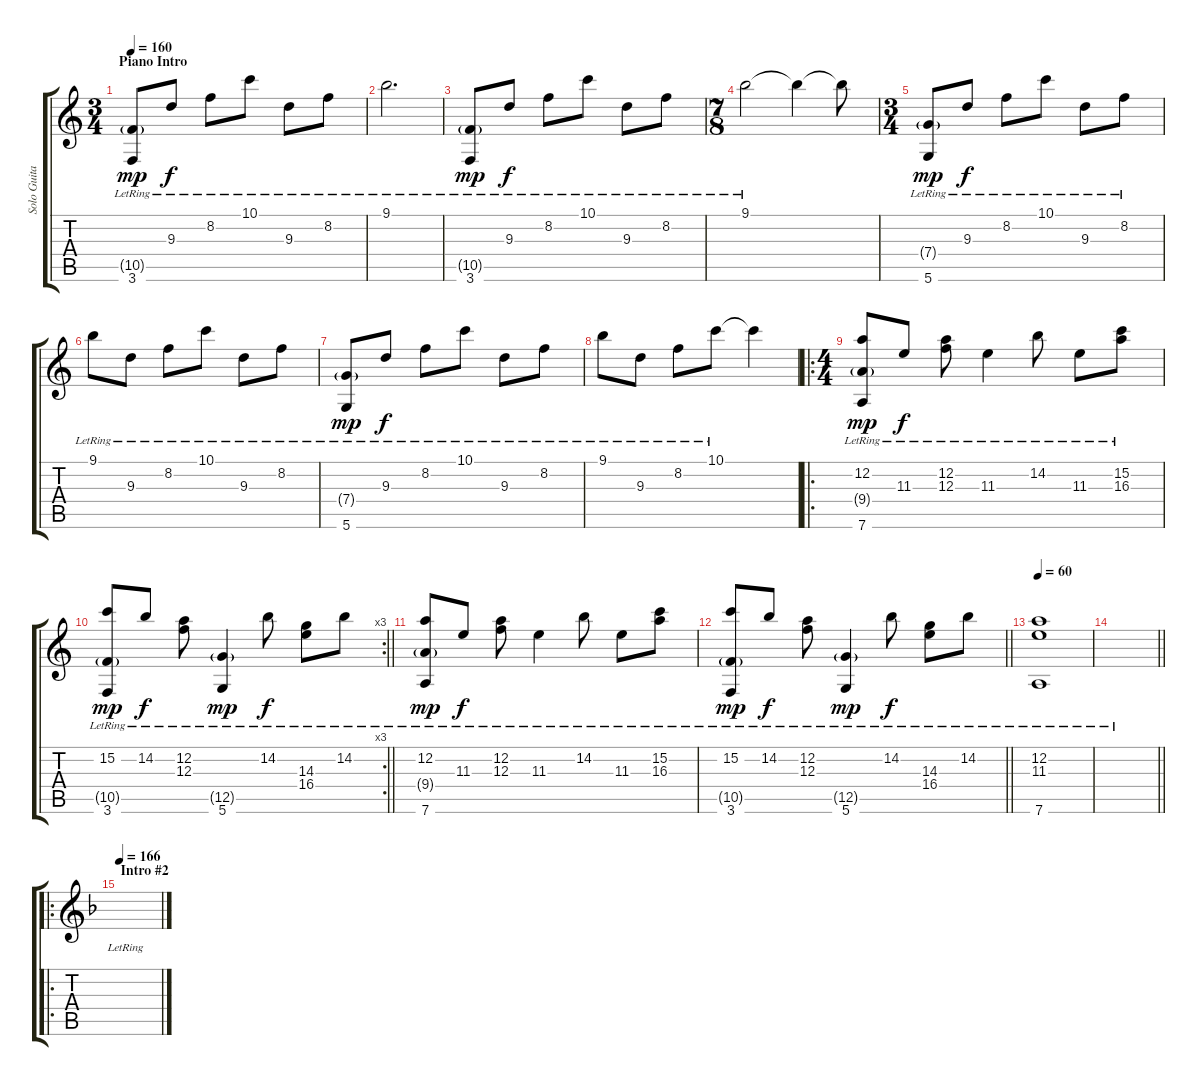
\track ("Solo Guitar" "Solo Guita") {instrument distortionguitar}
\staff {score tabs}
\tuning (D4 A3 F3 C3 G2 D2) {hide}
\ts (3 4)
\section ("" "Piano Intro")
\tempo 160
\tempo 95
\tempo 160
\clef g2
\ks c
(10.5{g} 3.6{lr}).8{dy mp balance 9 instrument acousticgrandpiano} 9.3{lr}.8{dy f} 8.2{lr}.8 10.1{lr}.8 9.3{lr}.8 8.2{lr}.8 |
9.1{lr}.2{d} |
(10.5{g lr} 3.6{lr}).8{dy mp} 9.3{lr}.8{dy f} 8.2{lr}.8 10.1{lr}.8 9.3{lr}.8 8.2{lr}.8 |
\ts (7 8)
9.1{lr}.2 9.1{t}.4 9.1{t}.8 |
\ts (3 4)
(7.4{g lr} 5.6).8{dy mp} 9.3{lr}.8{dy f} 8.2{lr}.8 10.1{lr}.8 9.3{lr}.8 8.2{lr}.8 |
9.1{lr}.8 9.3{lr}.8 8.2{lr}.8 10.1{lr}.8 9.3{lr}.8 8.2{lr}.8 |
(7.4{g lr} 5.6{lr}).8{dy mp} 9.3{lr}.8{dy f} 8.2{lr}.8 10.1{lr}.8 9.3{lr}.8 8.2{lr}.8 |
9.1{lr}.8 9.3{lr}.8 8.2{lr}.8 10.1{lr}.8 10.1{t}.4 |
\ro
\ts (4 4)
(12.2{lr} 9.4{g lr} 7.6{lr}).8{dy mp} 11.3{lr}.8{dy f} (12.2{lr} 12.3{lr}).8 11.3{lr}.4 14.2{lr}.8 11.3{lr}.8 (15.2{lr} 16.3{lr}).8 |
\rc 3
\barLineRight lightlight
(15.2{lr} 10.5{g lr} 3.6{lr}).8{dy mp} 14.2{lr}.8{dy f} (12.2{lr} 12.3{lr}).8 (12.5{g lr} 5.6{lr}).4{dy mp} 14.2{lr}.8{dy f} (14.3{lr} 16.4{lr}).8 14.2{lr}.8 |
\section ("" " ")
(12.2{lr} 9.4{g lr} 7.6{lr}).8{dy mp} 11.3{lr}.8{dy f} (12.2{lr} 12.3{lr}).8 11.3{lr}.4 14.2{lr}.8 11.3{lr}.8 (15.2{lr} 16.3{lr}).8 |
\barLineRight lightlight
(15.2{lr} 10.5{g lr} 3.6{lr}).8{dy mp} 14.2{lr}.8{dy f} (12.2{lr} 12.3{lr}).8 (12.5{g lr} 5.6{lr}).4{dy mp} 14.2{lr}.8{dy f} (14.3{lr} 16.4{lr}).8 14.2{lr}.8 |
\tempo 60
(12.2{lr} 11.3{lr} 7.6{lr}).1 |
\barLineRight lightlight
|
\ro
\section ("" "Intro #2")
\tempo 166
\ks f
